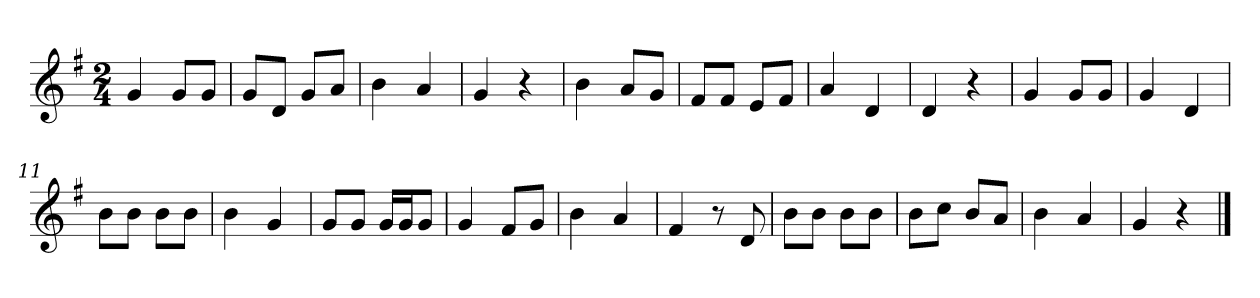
**kern
*part1
*staff1
*k[f#]
*M2/4
*MM120
=1
4g
8gL
8gJ
=2
8gL
8dJ
8gL
8aJ
=3
4b
4a
=4
4g
4r
=5
4b
8aL
8gJ
=6
8f#L
8f#J
8eL
8f#J
=7
4a
4d
=8
4d
4r
=9
4g
8gL
8gJ
=10
4g
4d
=11
8bL
8bJ
8bL
8bJ
=12
4b
4g
=13
8gL
8gJ
16gLL
16gJ
8gJ
=14
4g
8f#L
8gJ
=15
4b
4a
=16
4f#
8r
8d
=17
8bL
8bJ
8bL
8bJ
=18
8bL
8ccJ
8bL
8aJ
=19
4b
4a
=20
4g
4r
==
*-
